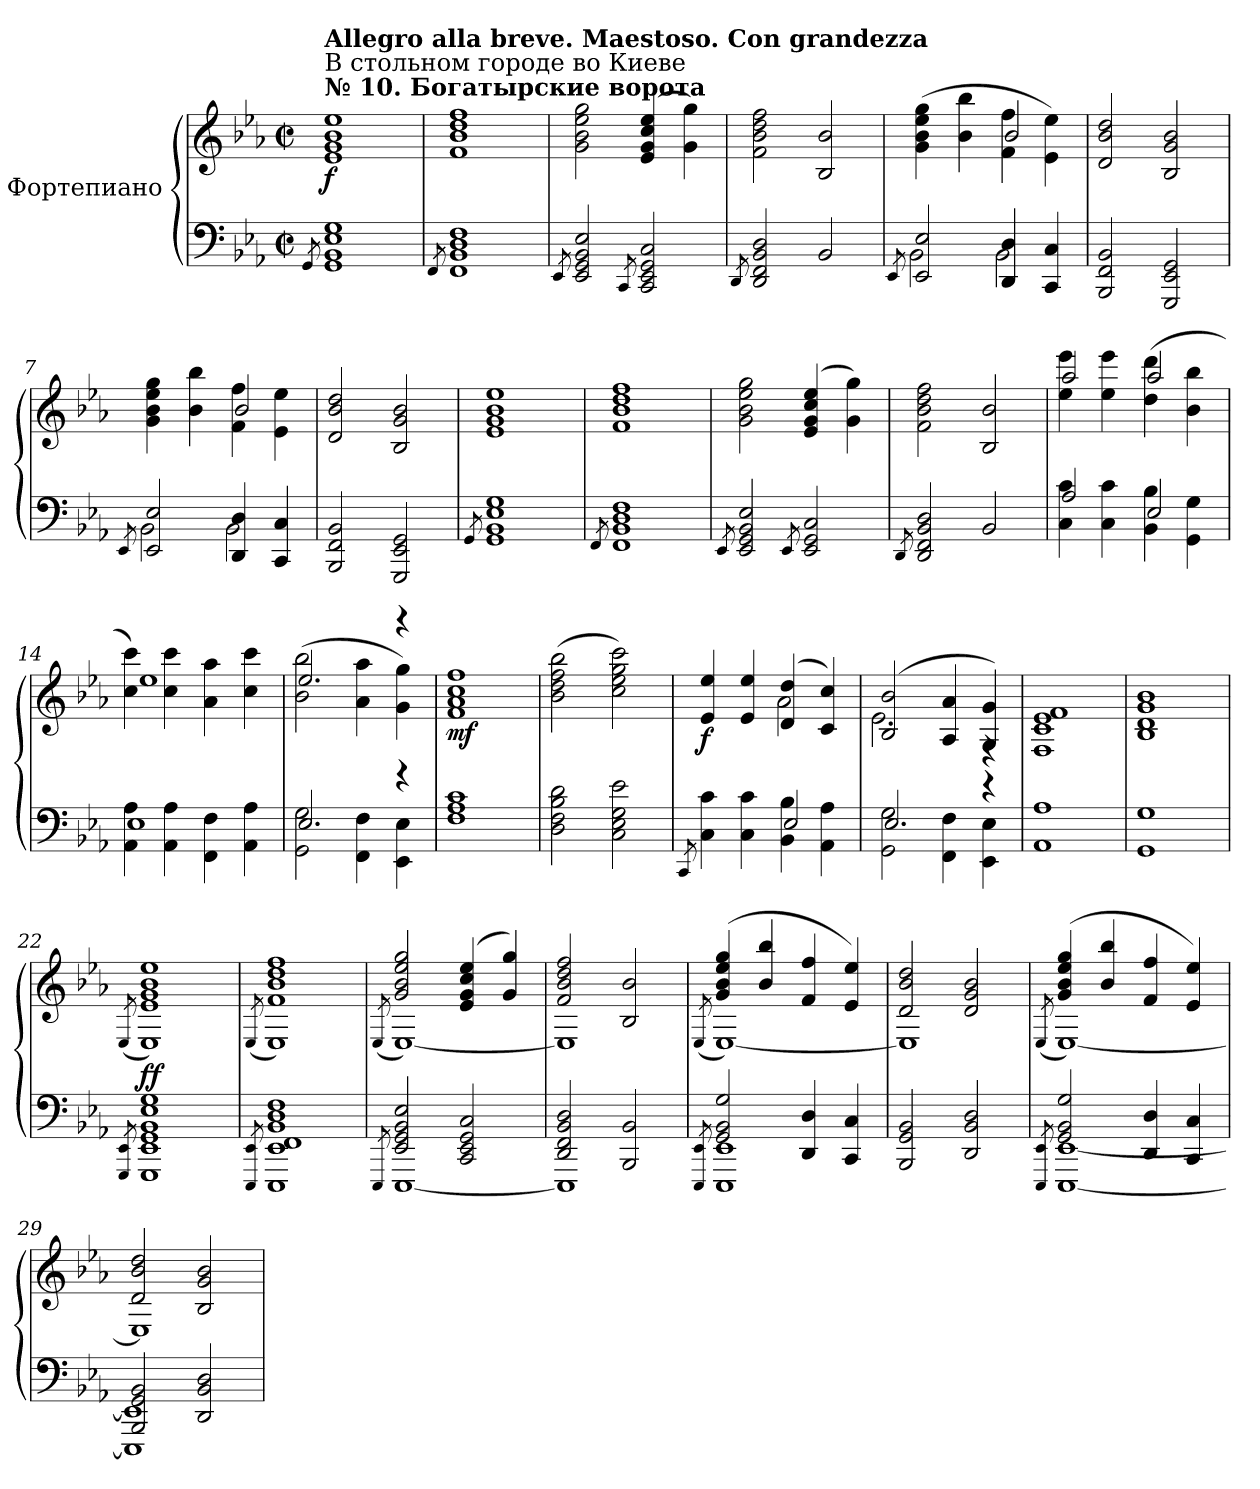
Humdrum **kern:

**kern	**kern	**dynam
*part1	*part1	*part1
*staff2	*staff1	*staff1/2
*I"Фортепиано	*	*
*clefF4	*clefG2	*
*k[b-e-a-]	*k[b-e-a-]	*
*M2/2	*M2/2	*
*met(c|)	*met(c|)	*
*MM120	*MM120	*
=1	=1	=1
8qGG/	.	.
!	!LO:TX:a:B:t=№ 10. Богатырские ворота	!
!	!LO:TX:a:t=В стольном городе во Киеве	!
!	!LO:TX:a:B:t=Allegro alla breve. Maestoso. Con grandezza	!
!	!	!LO:DY:b
1GG 1BB- 1E- 1G	1e- 1g 1b- 1ee-	f
=2	=2	=2
8qFF/	.	.
1FF 1BB- 1D 1F	1f 1b- 1dd 1ff	.
=3	=3	=3
8qEE-/	.	.
2EE-/ 2GG/ 2BB-/ 2E-/	2g\ 2b-\ 2ee-\ 2gg\	.
8qCC/	.	.
2CC/ 2EE-/ 2GG/ 2C/	(4e-/ 4g/ 4cc/ 4ee-/	.
.	4g\ 4gg\)	.
=4	=4	=4
8qDD/	.	.
2DD/ 2FF/ 2BB-/ 2D/	2f\ 2b-\ 2dd\ 2ff\	.
2BB-/	2B-/ 2b-/	.
=5	=5	=5
8qEE-/	.	.
*^	*^	*
2EE-/ 2E-/	2BB-\	(>4g\ 4b-\ 4ee-\ 4gg\	2ryy	.
.	.	4b-\ 4bb-\	.	.
4DD/ 4D/	2BB-\	4f\ 4ff\	2b-/	.
4CC/ 4C/	.	4e-\ 4ee-\)	.	.
*v	*v	*	*	*
*	*v	*v	*
=6	=6	=6
2BBB-/ 2FF/ 2BB-/	2d/ 2b-/ 2dd/	.
2GGG/ 2EE-/ 2GG/	2B-/ 2g/ 2b-/	.
=7	=7	=7
8qEE-/	.	.
*^	*^	*
2EE-/ 2E-/	2BB-\	4g\ 4b-\ 4ee-\ 4gg\	2ryy	.
.	.	4b-\ 4bb-\	.	.
4DD/ 4D/	2BB-\	4f\ 4ff\	2b-/	.
4CC/ 4C/	.	4e-\ 4ee-\	.	.
*v	*v	*	*	*
*	*v	*v	*
=8	=8	=8
2BBB-/ 2FF/ 2BB-/	2d/ 2b-/ 2dd/	.
2GGG/ 2EE-/ 2GG/	2B-/ 2g/ 2b-/	.
!!LO:LB:g=z
=9	=9	=9
8qGG/	.	.
1GG 1BB- 1E- 1G	1e- 1g 1b- 1ee-	.
=10	=10	=10
8qFF/	.	.
1FF 1BB- 1D 1F	1f 1b- 1dd 1ff	.
=11	=11	=11
8qEE-/	.	.
2EE-/ 2GG/ 2BB-/ 2E-/	2g\ 2b-\ 2ee-\ 2gg\	.
8qEE-/	.	.
2EE-/ 2GG/ 2C/	(4e-/ 4g/ 4cc/ 4ee-/	.
.	4g\ 4gg\)	.
=12	=12	=12
8qDD/	.	.
2DD/ 2FF/ 2BB-/ 2D/	2f\ 2b-\ 2dd\ 2ff\	.
2BB-/	2B-/ 2b-/	.
=13	=13	=13
*^	*^	*
4C\ 4c\	2A-/	4ee-\ 4eee-\	2aa-/	.
4C\ 4c\	.	4ee-\ 4eee-\	.	.
4BB-\ 4B-\	2E-/	(>4dd\ 4ddd\	2aa-/	.
4GG\ 4G\	.	4b-\ 4bb-\	.	.
=14	=14	=14	=14	=14
4AA-\ 4A-\	1E-	4cc\ 4ccc\)	1ee-	.
4AA-\ 4A-\	.	4cc\ 4ccc\	.	.
4FF\ 4F\	.	4a-\ 4aa-\	.	.
4AA-\ 4A-\	.	4cc\ 4ccc\	.	.
=15	=15	=15	=15	=15
2GG\ 2G\	2.E-/	(>2b-\ 2bb-\	2.ee-/	.
4FF\ 4F\	.	4a-\ 4aa-\	.	.
4EE-\ 4E-\	4rg	4g\ 4gg\)	4rbbb	.
=16	=16	=16	=16	=16
!	!	!	!	!LO:DY:b
*v	*v	*	*	*
*	*v	*v	*
1F 1A- 1c	1f 1a- 1cc 1ff	mf
!!LO:LB:g=z
=17	=17	=17
2D\ 2F\ 2B-\ 2d\	(2b-\ 2dd\ 2ff\ 2bb-\	.
2C\ 2E-\ 2G\ 2e-\	2cc\ 2ee-\ 2gg\ 2ccc\)	.
=18	=18	=18
8qCC/	.	.
*^	*^	*
!	!	!	!	!LO:DY:b
4C\ 4c\	2ryy	4e-/ 4ee-/	2ryy	f
4C\ 4c\	.	4e-/ 4ee-/	.	.
4BB-\ 4B-\	2E-/	(4d/ 4dd/	2a-\	.
4AA-\ 4A-\	.	4c/ 4cc/)	.	.
=19	=19	=19	=19	=19
2GG\ 2G\	2.E-/	(2B-/ 2b-/	2.e-\	.
4FF\ 4F\	.	4A-/ 4a-/	.	.
4EE-\ 4E-\	4re	4G/ 4g/)	4rF	.
=20	=20	=20	=20	=20
!LO:TX:a:i:t=cresc.	!	!	!	!
*v	*v	*	*	*
*	*v	*v	*
1AA- 1A-	1F 1c 1e- 1f	.
=21	=21	=21
1GG 1G	1B- 1d 1g 1b-	.
=22	=22	=22
8qGGG/ 8qEE-/	(8qE-/	.
!	!	!LO:DY:b
1GGG 1EE- 1GG 1BB- 1E- 1G	1E- 1e- 1g 1b- 1ee-)	ff
=23	=23	=23
8qEEE-/ 8qEE-/	(8qE-/	.
1EEE- 1EE- 1FF 1BB- 1D 1F	1E- 1f 1b- 1dd 1ff)	.
=24	=24	=24
*^	*^	*
.	8qEEE-/	.	(8qE-/	.
2EE-/ 2GG/ 2BB-/ 2E-/	[1EEE-	2g/ 2b-/ 2ee-/ 2gg/	[1E-)	.
2CC/ 2EE-/ 2GG/ 2C/	.	(4e-/ 4g/ 4cc/ 4ee-/	.	.
.	.	4g/ 4gg/)	.	.
=25	=25	=25	=25	=25
2DD/ 2FF/ 2BB-/ 2D/	1EEE-]	2f/ 2b-/ 2dd/ 2ff/	1E-]	.
2BBB-/ 2BB-/	.	2B-/ 2b-/	.	.
!!LO:LB:g=z	!!
=26	=26	=26	=26	=26
.	8qEEE-/ 8qEE-/	.	(8qE-/	.
2GG/ 2BB-/ 2G/	1EEE- 1EE-	(4g/ 4b-/ 4ee-/ 4gg/	[1E-)	.
.	.	4b-/ 4bb-/	.	.
4DD/ 4D/	.	4f/ 4ff/	.	.
4CC/ 4C/	.	4e-/ 4ee-/)	.	.
*v	*v	*	*	*
=27	=27	=27	=27
2BBB-/ 2GG/ 2BB-/	2d/ 2b-/ 2dd/	1E-]	.
2DD/ 2BB-/ 2D/	2d/ 2g/ 2b-/	.	.
=28	=28	=28	=28
*^	*	*	*
.	8qEEE-/ 8qEE-/	.	(8qE-/	.
2GG/ 2BB-/ 2G/	[1EEE- [1EE-	(4g/ 4b-/ 4ee-/ 4gg/	[1E-)	.
.	.	4b-/ 4bb-/	.	.
4DD/ 4D/	.	4f/ 4ff/	.	.
4CC/ 4C/	.	4e-/ 4ee-/)	.	.
=29	=29	=29	=29	=29
2BBB-/ 2GG/ 2BB-/	1EEE-] 1EE-]	2d/ 2b-/ 2dd/	1E-]	.
2DD/ 2BB-/ 2D/	.	2B-/ 2g/ 2b-/	.	.
*v	*v	*	*	*
*	*v	*v	*
=	=	=
*-	*-	*-
